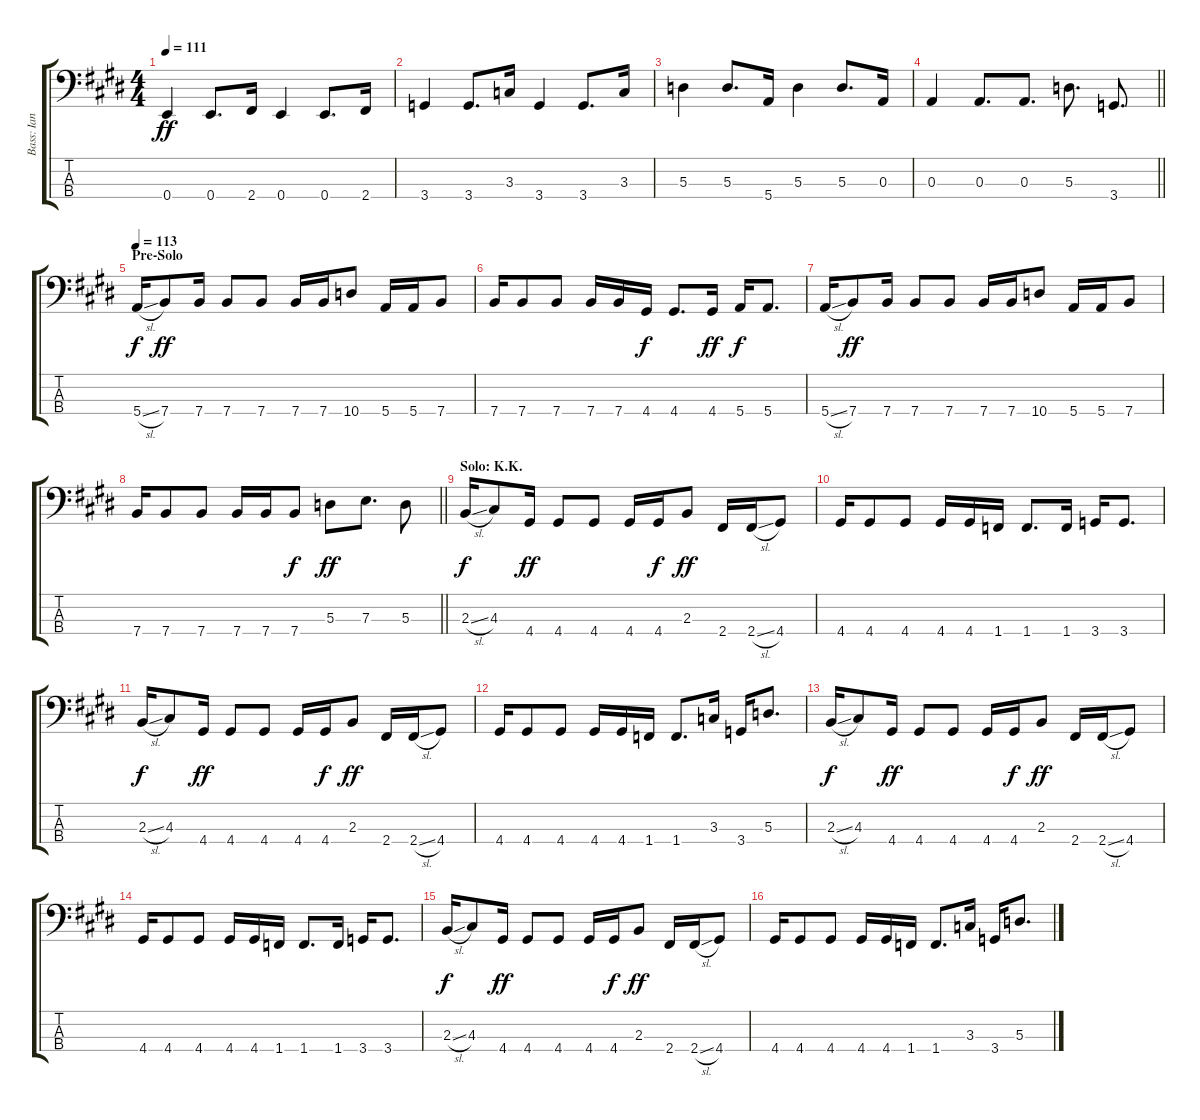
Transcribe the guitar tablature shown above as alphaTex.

\track ("Bass: Ian" "Bass: Ian") {instrument electricbassfinger}
\staff {score tabs}
\tuning (G2 D2 A1 E1) {hide}
\ts (4 4)
\tempo 111
\clef f4
\ks e
0.4.4{dy ff} 0.4.8{d} 2.4.16 0.4.4 0.4.8{d} 2.4.16 |
3.4.4 3.4.8{d} 3.3.16 3.4.4 3.4.8{d} 3.3.16 |
5.3.4 5.3.8{d} 5.4.16 5.3.4 5.3.8{d} 0.3.16 |
\barLineRight lightlight
0.3.4 0.3.8{d} 0.3.8{d} 5.3.8{d} 3.4.8{d} |
\section ("" "Pre-Solo")
\tempo 113
5.4{sl}.16{dy f} 7.4.8{dy ff} 7.4.16 7.4.8 7.4.8 7.4.16 7.4.16 10.4.8 5.4.16 5.4.16 7.4.8 |
7.4.16 7.4.8 7.4.8 7.4.16 7.4.16 4.4.16{dy f} 4.4.8{d} 4.4.16{dy ff} 5.4.16{dy f} 5.4.8{d} |
5.4{sl}.16 7.4.8{dy ff} 7.4.16 7.4.8 7.4.8 7.4.16 7.4.16 10.4.8 5.4.16 5.4.16 7.4.8 |
\barLineRight lightlight
7.4.16 7.4.8 7.4.8 7.4.16 7.4.16 7.4.8{dy f} 5.3.8{dy ff} 7.3.8{d} 5.3.8 |
\section ("" "Solo: K.K.")
2.3{sl}.16{dy f} 4.3.8 4.4.16{dy ff} 4.4.8 4.4.8 4.4.16 4.4.16{dy f} 2.3.8{dy ff} 2.4.16 2.4{sl}.16 4.4.8 |
4.4.16 4.4.8 4.4.8 4.4.16 4.4.16 1.4.16 1.4.8{d} 1.4.16 3.4.16 3.4.8{d} |
2.3{sl}.16{dy f} 4.3.8 4.4.16{dy ff} 4.4.8 4.4.8 4.4.16 4.4.16{dy f} 2.3.8{dy ff} 2.4.16 2.4{sl}.16 4.4.8 |
4.4.16 4.4.8 4.4.8 4.4.16 4.4.16 1.4.16 1.4.8{d} 3.3.16 3.4.16 5.3.8{d} |
2.3{sl}.16{dy f} 4.3.8 4.4.16{dy ff} 4.4.8 4.4.8 4.4.16 4.4.16{dy f} 2.3.8{dy ff} 2.4.16 2.4{sl}.16 4.4.8 |
4.4.16 4.4.8 4.4.8 4.4.16 4.4.16 1.4.16 1.4.8{d} 1.4.16 3.4.16 3.4.8{d} |
2.3{sl}.16{dy f} 4.3.8 4.4.16{dy ff} 4.4.8 4.4.8 4.4.16 4.4.16{dy f} 2.3.8{dy ff} 2.4.16 2.4{sl}.16 4.4.8 |
4.4.16 4.4.8 4.4.8 4.4.16 4.4.16 1.4.16 1.4.8{d} 3.3.16 3.4.16 5.3.8{d}
